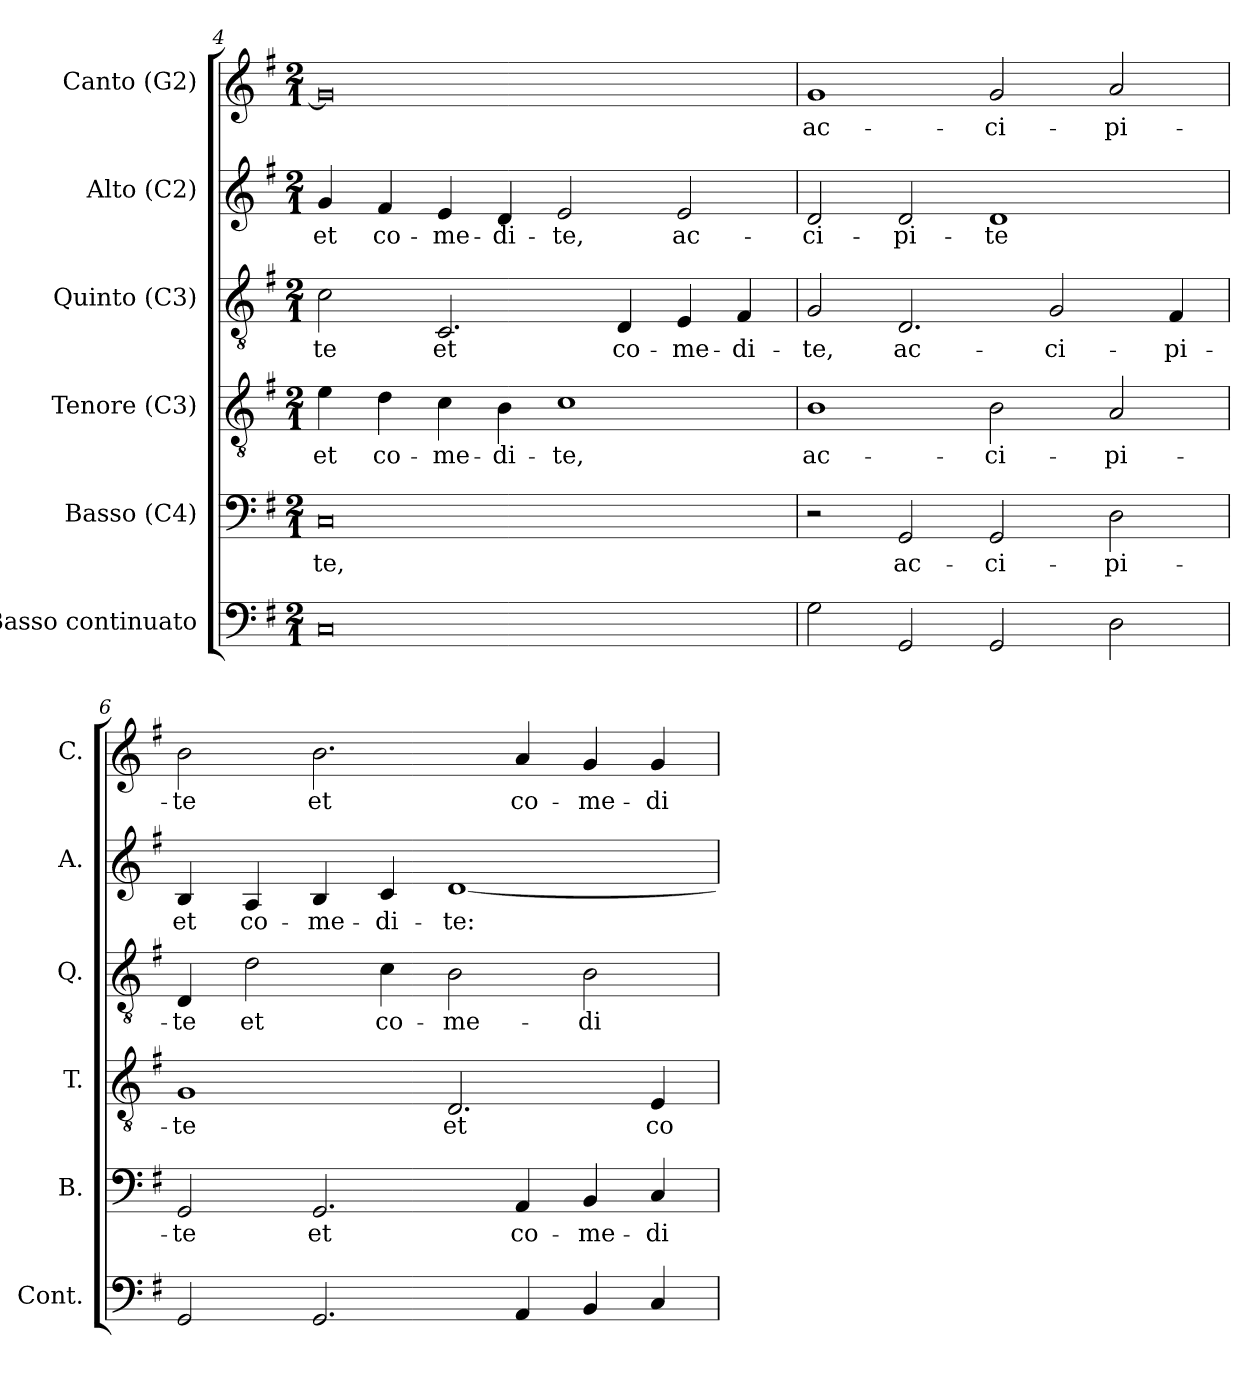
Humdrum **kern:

**kern	**kern	**text	**kern	**text	**kern	**text	**kern	**text	**kern	**text
*part6	*part5	*part5	*part4	*part4	*part3	*part3	*part2	*part2	*part1	*part1
*staff6	*staff5	*staff5	*staff4	*staff4	*staff3	*staff3	*staff2	*staff2	*staff1	*staff1
*I"Basso continuato	*I"Basso (C4)	*	*I"Tenore (C3)	*	*I"Quinto (C3)	*	*I"Alto (C2)	*	*I"Canto (G2)	*
*I'Cont.	*I'B.	*	*I'T.	*	*I'Q.	*	*I'A.	*	*I'C.	*
*clefF4	*clefF4	*	*clefGv2	*	*clefGv2	*	*clefG2	*	*clefG2	*
*	*	*	*ITrd7c12	*	*ITrd7c12	*	*ITrd7c12	*	*	*
*k[f#]	*k[f#]	*	*k[f#]	*	*k[f#]	*	*k[f#]	*	*k[f#]	*
*G:	*G:	*	*G:	*	*G:	*	*G:	*	*G:	*
*M2/1	*M2/1	*	*M2/1	*	*M2/1	*	*M2/1	*	*M2/1	*
=4	=4	=4	=4	=4	=4	=4	=4	=4	=4	=4
!	!	!LO:LY:b:color=#000000	!	!	!	!	!	!	!	!
!	!	!	!	!LO:LY:b:color=#000000	!	!	!	!	!	!
!	!	!	!	!	!	!LO:LY:b:color=#000000	!	!	!	!
!	!	!	!	!	!	!	!	!LO:LY:b:color=#000000	!	!
0Ci	0Ci	-te,	4Ei\	et	2Ci\	-te	4Gi/	et	0gi]	.
!	!	!	!	!LO:LY:b:color=#000000	!	!	!	!	!	!
!	!	!	!	!	!	!	!	!LO:LY:b:color=#000000	!	!
.	.	.	4Di\	co-	.	.	4F#i/	co-	.	.
!	!	!	!	!LO:LY:b:color=#000000	!	!	!	!	!	!
!	!	!	!	!	!	!LO:LY:b:color=#000000	!	!	!	!
!	!	!	!	!	!	!	!	!LO:LY:b:color=#000000	!	!
.	.	.	4Ci\	-me-	2.CCi/	et	4Ei/	-me-	.	.
!	!	!	!	!LO:LY:b:color=#000000	!	!	!	!	!	!
!	!	!	!	!	!	!	!	!LO:LY:b:color=#000000	!	!
.	.	.	4BBi\	-di-	.	.	4Di/	-di-	.	.
!	!	!	!	!LO:LY:b:color=#000000	!	!	!	!	!	!
!	!	!	!	!	!	!	!	!LO:LY:b:color=#000000	!	!
.	.	.	1Ci	-te,	.	.	2Ei/	-te,	.	.
!	!	!	!	!	!	!LO:LY:b:color=#000000	!	!	!	!
.	.	.	.	.	4DDi/	co-	.	.	.	.
!	!	!	!	!	!	!LO:LY:b:color=#000000	!	!	!	!
!	!	!	!	!	!	!	!	!LO:LY:b:color=#000000	!	!
.	.	.	.	.	4EEi/	-me-	2Ei/	ac-	.	.
!	!	!	!	!	!	!LO:LY:b:color=#000000	!	!	!	!
.	.	.	.	.	4FF#i/	-di-	.	.	.	.
!!LO:LB:g=z
=5	=5	=5	=5	=5	=5	=5	=5	=5	=5	=5
!	!	!	!	!LO:LY:b:color=#000000	!	!	!	!	!	!
!	!	!	!	!	!	!LO:LY:b:color=#000000	!	!	!	!
!	!	!	!	!	!	!	!	!LO:LY:b:color=#000000	!	!
!	!	!	!	!	!	!	!	!	!	!LO:LY:b:color=#000000
2Gi\	2r	.	1BBi	ac-	2GGi/	-te,	2Di/	-ci-	1gi	ac-
!	!	!LO:LY:b:color=#000000	!	!	!	!	!	!	!	!
!	!	!	!	!	!	!LO:LY:b:color=#000000	!	!	!	!
!	!	!	!	!	!	!	!	!LO:LY:b:color=#000000	!	!
2GGi/	2GGi/	ac-	.	.	2.DDi/	ac-	2Di/	-pi-	.	.
!	!	!LO:LY:b:color=#000000	!	!	!	!	!	!	!	!
!	!	!	!	!LO:LY:b:color=#000000	!	!	!	!	!	!
!	!	!	!	!	!	!	!	!LO:LY:b:color=#000000	!	!
!	!	!	!	!	!	!	!	!	!	!LO:LY:b:color=#000000
2GGi/	2GGi/	-ci-	2BBi\	-ci-	.	.	1Di	-te	2gi/	-ci-
!	!	!	!	!	!	!LO:LY:b:color=#000000	!	!	!	!
.	.	.	.	.	2GGi/	-ci-	.	.	.	.
!	!	!LO:LY:b:color=#000000	!	!	!	!	!	!	!	!
!	!	!	!	!LO:LY:b:color=#000000	!	!	!	!	!	!
!	!	!	!	!	!	!	!	!	!	!LO:LY:b:color=#000000
2Di\	2Di\	-pi-	2AAi/	-pi-	.	.	.	.	2ai/	-pi-
!	!	!	!	!	!	!LO:LY:b:color=#000000	!	!	!	!
.	.	.	.	.	4FF#i/	-pi-	.	.	.	.
=6	=6	=6	=6	=6	=6	=6	=6	=6	=6	=6
!	!	!LO:LY:b:color=#000000	!	!	!	!	!	!	!	!
!	!	!	!	!LO:LY:b:color=#000000	!	!	!	!	!	!
!	!	!	!	!	!	!LO:LY:b:color=#000000	!	!	!	!
!	!	!	!	!	!	!	!	!LO:LY:b:color=#000000	!	!
!	!	!	!	!	!	!	!	!	!	!LO:LY:b:color=#000000
2GGi/	2GGi/	-te	1GGi	-te	4DDi/	-te	4BBi/	et	2bi\	-te
!	!	!	!	!	!	!LO:LY:b:color=#000000	!	!	!	!
!	!	!	!	!	!	!	!	!LO:LY:b:color=#000000	!	!
.	.	.	.	.	2Di\	et	4AAi/	co-	.	.
!	!	!LO:LY:b:color=#000000	!	!	!	!	!	!	!	!
!	!	!	!	!	!	!	!	!LO:LY:b:color=#000000	!	!
!	!	!	!	!	!	!	!	!	!	!LO:LY:b:color=#000000
2.GGi/	2.GGi/	et	.	.	.	.	4BBi/	-me-	2.bi\	et
!	!	!	!	!	!	!LO:LY:b:color=#000000	!	!	!	!
!	!	!	!	!	!	!	!	!LO:LY:b:color=#000000	!	!
.	.	.	.	.	4Ci\	co-	4Ci/	-di-	.	.
!	!	!	!	!LO:LY:b:color=#000000	!	!	!	!	!	!
!	!	!	!	!	!	!LO:LY:b:color=#000000	!	!	!	!
!	!	!	!	!	!	!	!	!LO:LY:b:color=#000000	!	!
.	.	.	2.DDi/	et	2BBi\	-me-	[1Di	-te:	.	.
!	!	!LO:LY:b:color=#000000	!	!	!	!	!	!	!	!
!	!	!	!	!	!	!	!	!	!	!LO:LY:b:color=#000000
4AAi/	4AAi/	co-	.	.	.	.	.	.	4ai/	co-
!	!	!LO:LY:b:color=#000000	!	!	!	!	!	!	!	!
!	!	!	!	!	!	!LO:LY:b:color=#000000	!	!	!	!
!	!	!	!	!	!	!	!	!	!	!LO:LY:b:color=#000000
4BBi/	4BBi/	-me-	.	.	2BBi\	-di-	.	.	4gi/	-me-
!	!	!LO:LY:b:color=#000000	!	!	!	!	!	!	!	!
!	!	!	!	!LO:LY:b:color=#000000	!	!	!	!	!	!
!	!	!	!	!	!	!	!	!	!	!LO:LY:b:color=#000000
4Ci/	4Ci/	-di-	4EEi/	co-	.	.	.	.	4gi/	-di-
=	=	=	=	=	=	=	=	=	=	=
*-	*-	*-	*-	*-	*-	*-	*-	*-	*-	*-
